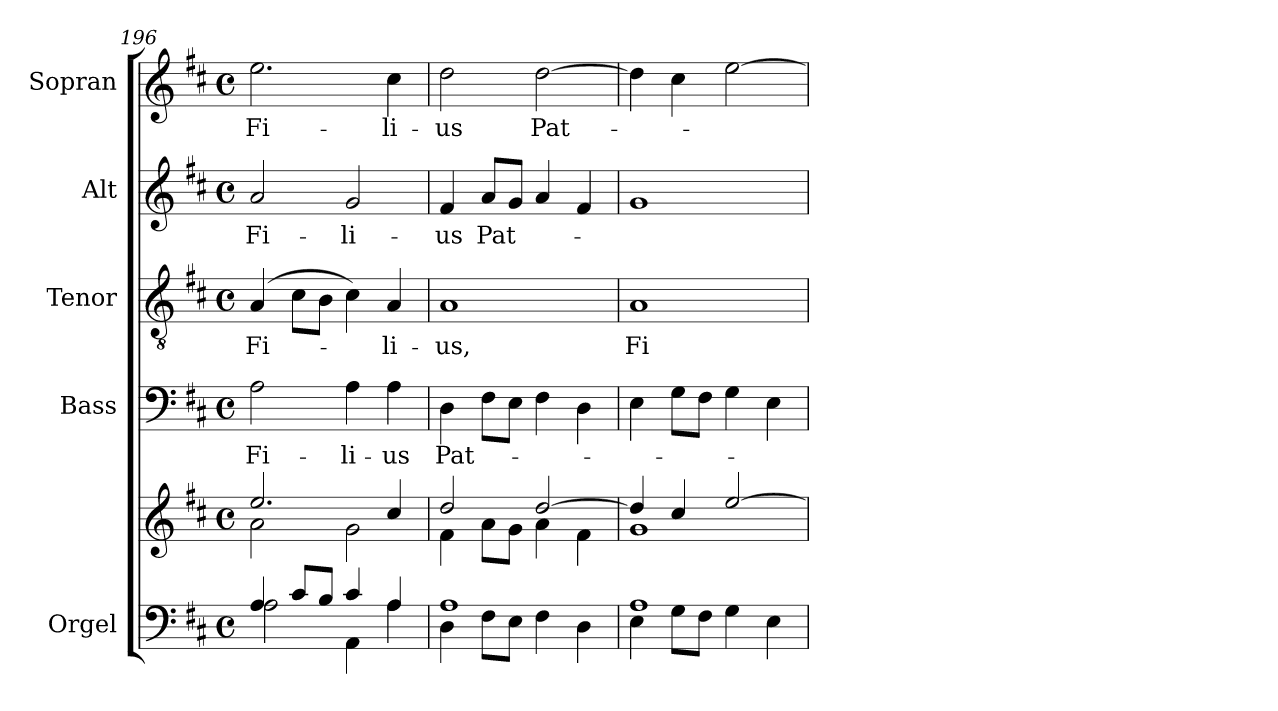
**kern	**kern	**kern	**text	**kern	**text	**kern	**text	**kern	**text
*part5	*part5	*part4	*part4	*part3	*part3	*part2	*part2	*part1	*part1
*staff6	*staff5	*staff4	*staff4	*staff3	*staff3	*staff2	*staff2	*staff1	*staff1
*I"Orgel	*	*I"Bass	*	*I"Tenor	*	*I"Alt	*	*I"Sopran	*
*I'Org.	*	*I'B.	*	*I'T.	*	*I'A.	*	*I'S.	*
*clefF4	*clefG2	*clefF4	*	*clefGv2	*	*clefG2	*	*clefG2	*
*k[f#c#]	*k[f#c#]	*k[f#c#]	*	*k[f#c#]	*	*k[f#c#]	*	*k[f#c#]	*
*D:	*D:	*D:	*	*D:	*	*D:	*	*D:	*
*M4/4	*M4/4	*M4/4	*	*M4/4	*	*M4/4	*	*M4/4	*
*met(c)	*met(c)	*met(c)	*	*met(c)	*	*met(c)	*	*met(c)	*
=196	=196	=196	=196	=196	=196	=196	=196	=196	=196
*^	*^	*	*	*	*	*	*	*	*
!	!	!	!	!	!LO:LY:b	!	!LO:LY:b	!	!LO:LY:b	!	!LO:LY:b
4A/	2A\	2.ee/	2a\	2A\	Fi-	(4A/	Fi-	2a/	Fi-	2.ee\	Fi-
8c#/L	.	.	.	.	.	8c#\L	.	.	.	.	.
8B/J	.	.	.	.	.	8B\J	.	.	.	.	.
!	!	!	!	!	!LO:LY:b	!	!	!	!LO:LY:b	!	!
4c#/	4AA\	.	2g\	4A\	-li-	4c#\)	.	2g/	-li-	.	.
!	!	!	!	!	!LO:LY:b	!	!LO:LY:b	!	!	!	!LO:LY:b
4A/	4A\	4cc#/	.	4A\	-us	4A/	-li-	.	.	4cc#\	-li-
=197	=197	=197	=197	=197	=197	=197	=197	=197	=197	=197	=197
!	!	!	!	!	!LO:LY:b	!	!LO:LY:b	!	!LO:LY:b	!	!LO:LY:b
1A	4D\	2dd/	4f#\	4D\	Pat-	1A	-us,	4f#/	-us	2dd\	-us
!	!	!	!	!	!	!	!	!	!LO:LY:b	!	!
.	8F#\L	.	8a\L	8F#\L	.	.	.	8a/L	Pat-	.	.
.	8E\J	.	8g\J	8E\J	.	.	.	8g/J	.	.	.
!	!	!	!	!	!	!	!	!	!	!	!LO:LY:b
.	4F#\	[>2dd/	4a\	4F#\	.	.	.	4a/	.	[2dd\	Pat-
.	4D\	.	4f#\	4D\	.	.	.	4f#/	.	.	.
=198	=198	=198	=198	=198	=198	=198	=198	=198	=198	=198	=198
!	!	!	!	!	!	!	!LO:LY:b	!	!	!	!
1A	4E\	4dd/]	1g	4E\	.	1A	Fi-	1g	.	4dd\]	.
.	8G\L	4cc#/	.	8G\L	.	.	.	.	.	4cc#\	.
.	8F#\J	.	.	8F#\J	.	.	.	.	.	.	.
.	4G\	[>2ee/	.	4G\	.	.	.	.	.	[2ee\	.
.	4E\	.	.	4E\	.	.	.	.	.	.	.
*v	*v	*	*	*	*	*	*	*	*	*	*
*	*v	*v	*	*	*	*	*	*	*	*
=	=	=	=	=	=	=	=	=	=
*-	*-	*-	*-	*-	*-	*-	*-	*-	*-
